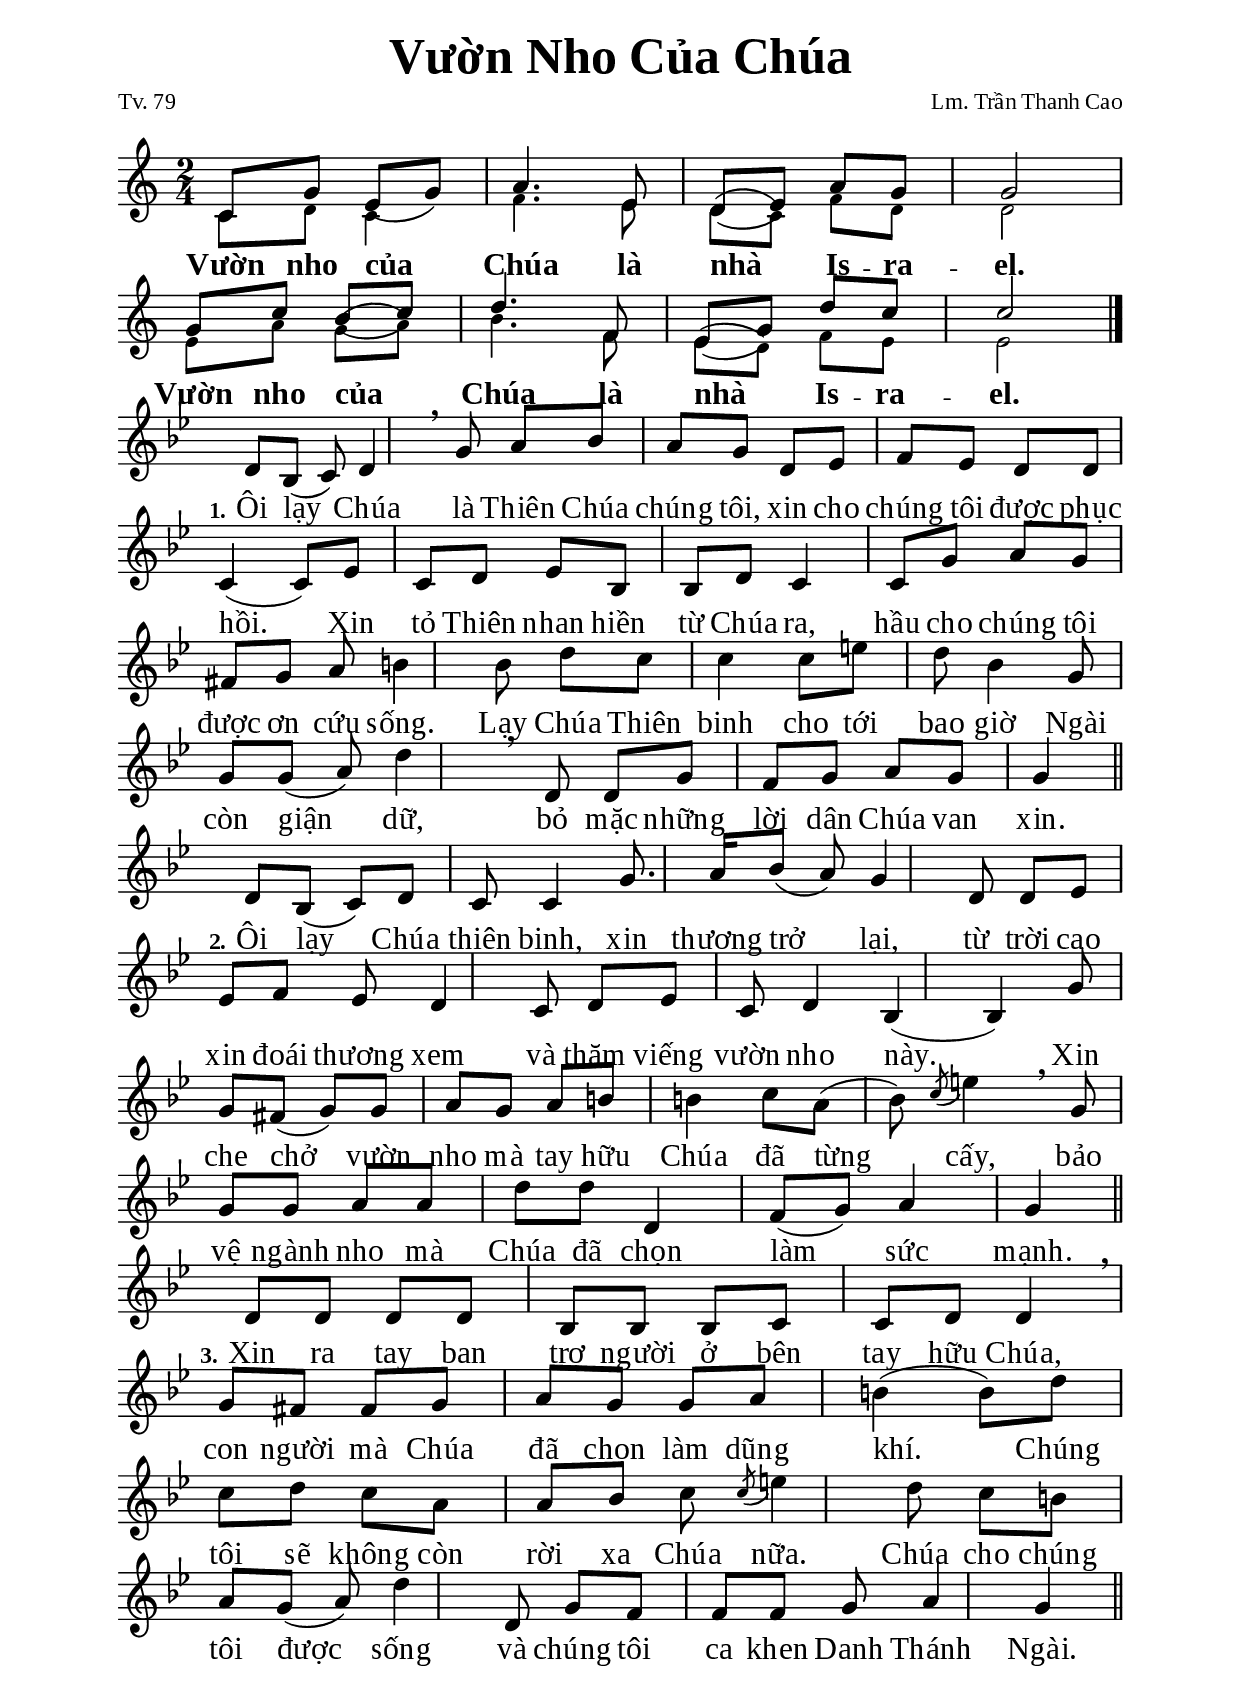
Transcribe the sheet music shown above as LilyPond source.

% Cài đặt chung
\version "2.20.0"
\include "english.ly"

\header {
  title = \markup { \fontsize #3 "Vườn Nho Của Chúa" }
  poet = "Tv. 79"
  composer = "Lm. Trần Thanh Cao"
  arranger = " "
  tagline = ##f
}

\paper {
  #(set-paper-size "a4")
  top-margin = 10\mm
  bottom-margin = 10\mm
  left-margin = 20\mm
  right-margin = 20\mm
  indent = #0
  #(define fonts
    (make-pango-font-tree
      "Liberation Serif"
      "Liberation Serif"
      "Liberation Serif"
      (/ 20 20)))
  page-count = #1
}

% Nhạc điệp khúc
nhacDiepKhucSop = \relative c' {
  c8 g' e _(g) |
  a4. e8 |
  d _(e) a g |
  g2 |
  g8 c b _(c) |
  d4. f,8 |
  e _(g) d' c |
  c2 \bar "|."
}

nhacDiepKhucBass = \relative c' {
  \override NoteHead.font-size = #-2
  c8 d c4 |
  f4. e8 |
  d ^(c) f d |
  d2 |
  e8 a g ^(a) 
  b4. f8 |
  e ^(d) f e |
  e2
}

% Nhạc phiên khúc
nhacPhienKhucMot = \relative c' {
  d8 bf (c) d4 \breathe
  g8 a bf a g d ef f ef d d c4 (c8)
  ef c d ef bf bf d c4
  c8 g' a g fs g a b!4 bf8 d c c4 c8 e! d bf4
  g8 g g (a) d4 \breathe
  d,8 d g f g a g g4 \bar "||"
}

nhacPhienKhucHai = \relative c' {
  d8 bf (c) d c c4
  g'8. a16 bf8 (a) g4
  d8 d ef ef f ef d4 c8 d ef c d4 bf (bf)
  g'8 g fs (g) g a g a b! b!4 c8 a (bf)
  \acciaccatura c8 e!4 \breathe
  g,8 g g a a d d d,4 f8 (g) a4 g \bar "||"
}

nhacPhienKhucBa = \relative c' {
  d8 d d d bf bf bf c c d d4 \breathe
  g8 fs fs g a g g a b!4 (b8)
  d c d c a a bf c \acciaccatura c e!4
  d8 c b! a g (a) d4
  d,8 g f f f g a4 g \bar "||"
}

% Lời điệp khúc
loiDiepKhuc = \lyricmode {
  Vườn nho của Chúa là nhà Is -- ra -- el.
  Vườn nho của Chúa là nhà Is -- ra -- el.
}

% Lời phiên khúc
loiPhienKhucMot = \lyricmode {
  \set stanza = #"1."
  Ôi lạy Chúa là Thiên Chúa chúng tôi,
  xin cho chúng tôi được phục hồi.
  Xin tỏ Thiên nhan hiền từ Chúa ra,
  hầu cho chúng tôi được ơn cứu sống.
  Lạy Chúa Thiên binh cho tới bao giờ
  Ngài còn giận dữ, bỏ mặc những lời dân Chúa van xin.
}

loiPhienKhucHai = \lyricmode {
  \set stanza = #"2."
  Ôi lạy Chúa thiên binh, xin thương trở lại,
  từ trời cao xin đoái thương xem và thăm viếng vườn nho này.
  Xin che chở vườn nho mà tay hữu Chúa đã từng cấy,
  bảo vệ ngành nho mà Chúa đã chọn làm sức mạnh.
}

loiPhienKhucBa = \lyricmode {
  \set stanza = #"3."
  Xin ra tay ban trợ người ở bên tay hữu Chúa,
  con người mà Chúa đã chọn làm dũng khí.
  Chúng tôi sẽ không còn rời xa Chúa nữa.
  Chúa cho chúng tôi được sống
  và chúng tôi ca khen Danh Thánh Ngài.
}


% Dàn trang
\score {
  \new ChoirStaff <<
    \new Staff = diepKhuc \with {
        \consists "Merge_rests_engraver"
        \magnifyStaff #(magstep +1)
      }
      <<
      \new Voice = beSop {
        \voiceOne \key c \major \time 2/4 \nhacDiepKhucSop
      }
      \new Voice = beBas {
        \voiceTwo \key c \major \time 2/4 \nhacDiepKhucBass
      }
    >>
    \new Lyrics \lyricsto beSop \loiDiepKhuc
  >>
  \layout {
    \override Lyrics.LyricText.font-series = #'bold
    \override Lyrics.LyricText.font-size = #+3
    \override Lyrics.LyricSpace.minimum-distance = #2.0
    \override Score.BarNumber.break-visibility = ##(#f #f #f)
    \override Score.SpacingSpanner.uniform-stretching = ##t
  }
}

\score {
  \new ChoirStaff <<
    \new Staff = phienKhuc \with {
        \magnifyStaff #(magstep +1)
      }
      <<
      \new Voice = beSop {
        \key bf \major \time 2/4 \nhacPhienKhucMot
      }
    >>
    \new Lyrics \lyricsto beSop \loiPhienKhucMot
  >>
  \layout {
    \override Staff.TimeSignature.transparent = ##t
    \override Lyrics.LyricText.font-size = #+3
    \override Lyrics.LyricSpace.minimum-distance = #0.5
    \override Score.BarNumber.break-visibility = ##(#f #f #f)
    \override Score.SpacingSpanner.uniform-stretching = ##t
    \set Score.barAlways = ##t
    \set Score.defaultBarType = ""
  } 
}

\score {
  \new ChoirStaff <<
    \new Staff = phienKhuc \with {
        \magnifyStaff #(magstep +1)
      }
      <<
      \new Voice = beSop {
        \key bf \major \time 2/4 \nhacPhienKhucHai
      }
    >>
    \new Lyrics \lyricsto beSop \loiPhienKhucHai
  >>
  \layout {
    \override Staff.TimeSignature.transparent = ##t
    \override Lyrics.LyricText.font-size = #+3
    \override Lyrics.LyricSpace.minimum-distance = #0.5
    \override Score.BarNumber.break-visibility = ##(#f #f #f)
    \override Score.SpacingSpanner.uniform-stretching = ##t
    \set Score.barAlways = ##t
    \set Score.defaultBarType = ""
  } 
}

\score {
  \new ChoirStaff <<
    \new Staff = phienKhuc \with {
        \magnifyStaff #(magstep +1)
      }
      <<
      \new Voice = beSop {
        \key bf \major \time 2/4 \nhacPhienKhucBa
      }
    >>
    \new Lyrics \lyricsto beSop \loiPhienKhucBa
  >>
  \layout {
    \override Staff.TimeSignature.transparent = ##t
    \override Lyrics.LyricText.font-size = #+3
    \override Lyrics.LyricSpace.minimum-distance = #0.5
    \override Score.BarNumber.break-visibility = ##(#f #f #f)
    \override Score.SpacingSpanner.uniform-stretching = ##t
    \set Score.barAlways = ##t
    \set Score.defaultBarType = ""
  } 
}

